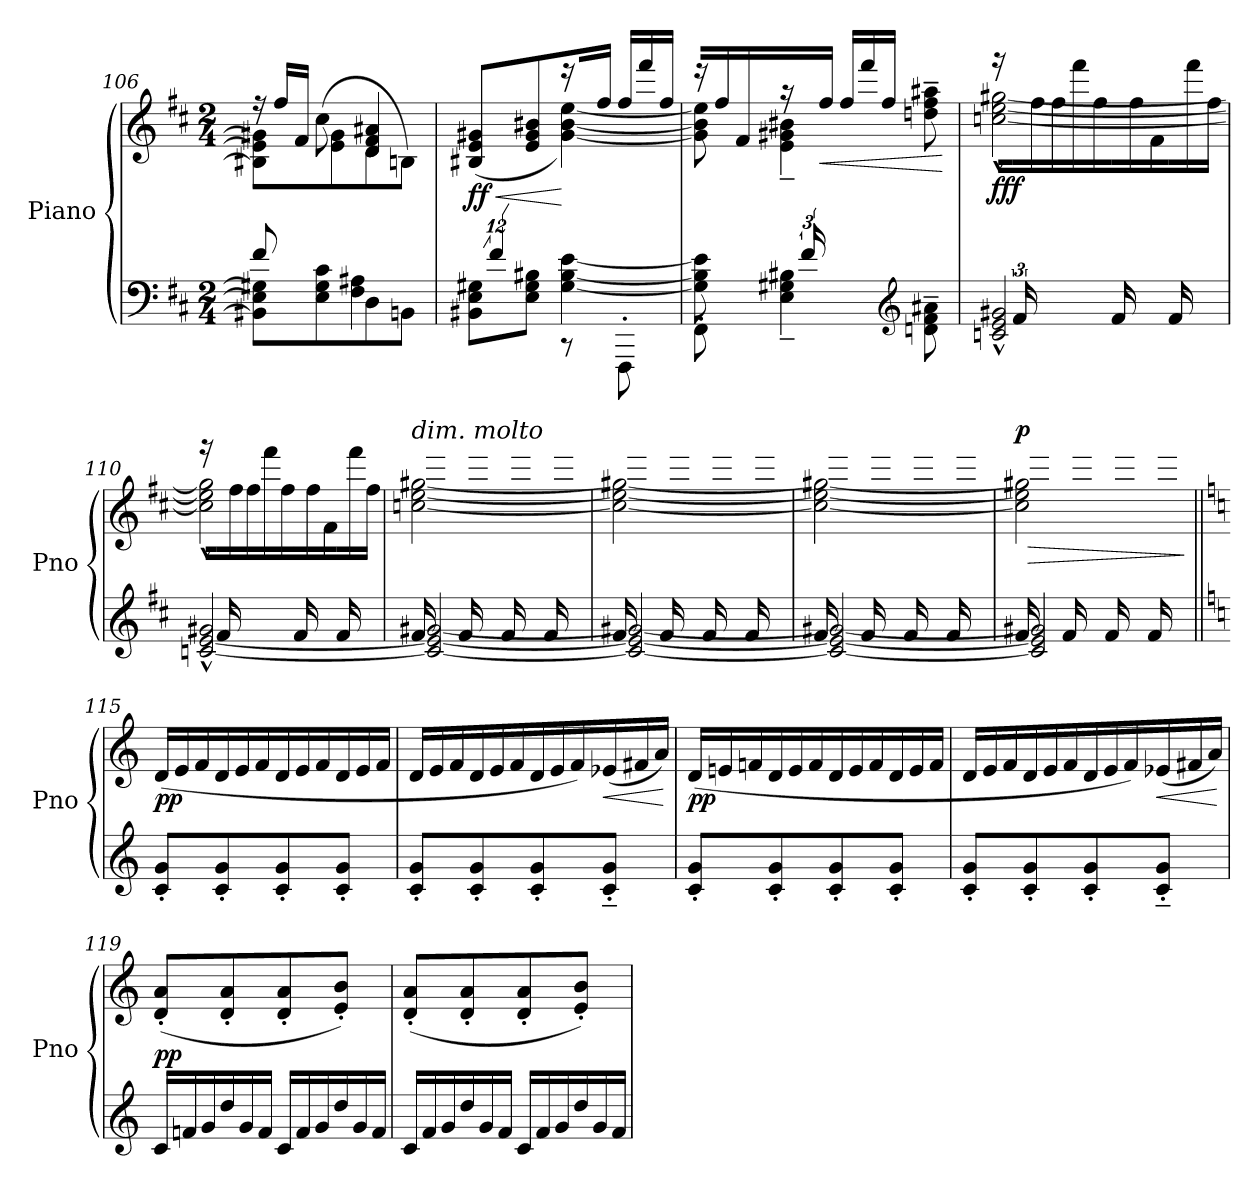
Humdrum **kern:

**kern	**kern	**dynam
*part1	*part1	*part1
*staff2	*staff1	*staff1/2
*I"Piano	*	*
*I'Pno	*	*
*clefF4	*clefG2	*
*k[f#c#]	*k[f#c#]	*
*M2/4	*M2/4	*
=106	=106	=106
*^	*	*
*	*	*Xtuplet	*
*	*	*^	*
8BB#X\] 8E\] 8G#X\]L	8f#/	24r	8B#X\] 8e\] 8g#X\]L	.
.	.	24ff#/LL	.	.
.	.	24f#/JJ	.	.
8E\ 8G#\ 8c#\	8ryy	(<8cc#\	8e\ 8g#\	.
8D\	4F#\ 4A#X\	4d/ 4f#/ 4a#X/	8d\	.
8BBn\J	.	.	8Bn\J)	.
=107	=107	=107	=107	=107
*	*^	*	*	*
!	!	!	!	!	!LO:HP:b
!	!	!	!	!	!LO:DY:n=1:b
24%7ryy	8BB#X\ 8E\ 8G#X\L	4ryy	(<8B#X/ 8e/ 8g#X/L	4ryy	< ff
.	8E\ 8G#\ 8B#X\J	.	8e/ 8g#/ 8b#X/J	.	.
.	[4G#\ [4B#\ [4e\	8r	24r	[4g#\ [4b#\ [4ee\)	[
(>24f#/LL	.	.	24ryy	.	.
6ryy	.	.	24ff#\JJ	.	.
.	.	8FFF#'\	24ff#/LL	.	.
.	.	.	24fff#/	.	.
.	.	.	24ff#/JJ	.	.
!!LO:LB:g=z	!!
=108	=108	=108	=108	=108	=108
6ryy	8G#\] 8B#\] 8e\]	8FF#'\	24r	8g#\] 8b#\] 8ee\]	.
.	.	.	24ff#/LL	.	.
.	.	.	24f#/JJ)	.	.
.	4E\~ 4G#X\~ 4B#X\~	4.ryy	24r	4e\~< 4g#X\~< 4b#X\~<	.
(>24f#/LL	.	.	24ryy	.	.
!	!	!	!	!	!LO:HP:b
24%7ryy	.	.	24ff#\JJ	.	<
.	.	.	24ff#/LL	.	.
.	.	.	24fff#/	.	.
.	.	.	24ff#/JJ	.	.
*clefG2	*	*	*	*	*
.	8dn\~> 8f#\~> 8a#X\~>	.	8ddn\~ 8ff#\~ 8aa#X\~)	8ryy	.
*v	*v	*v	*	*	*
*	*v	*v	*
.	.	[
=109	=109	=109
*^	*^	*
!	!	!	!	!LO:DY:b
24ryy	2cn/^^ 2e/^^ 2g#X/^^	24r	[2ccn\^^ [2ee\^^ [2gg#X\^^	fff
(>24f#/LL	.	24ryy	.	.
6ryy	.	24ff#\JJ	.	.
.	.	24ff#/LL	.	.
.	.	24fff#/	.	.
.	.	24ff#/JJ	.	.
*Xtuplet	*	*	*	*
24f#/LL	.	24ryy	.	.
12ryy	.	24ff#\	.	.
.	.	24f#\JJ	.	.
24f#/LL	.	24ryy	.	.
12ryy	.	24fff#\	.	.
.	.	24ff#\JJ)	.	.
=110	=110	=110	=110	=110
24ryy	[2cn/^^ [2e/^^ 2g#X/^^	24r	2cc\]^^ 2ee\]^^ 2gg#\]^^	.
(>24f#/LL	.	24ryy	.	.
6ryy	.	24ff#\JJ	.	.
.	.	24ff#/LL	.	.
.	.	24fff#/	.	.
.	.	24ff#/JJ	.	.
24f#/LL	.	24ryy	.	.
12ryy	.	24ff#\	.	.
.	.	24f#\JJ	.	.
24f#/LL	.	24ryy	.	.
12ryy	.	24fff#\	.	.
.	.	24ff#\JJ)	.	.
!!LO:LB:g=z	!!
=111	=111	=111	=111	=111
!	!	!LO:TX:a:i:t=dim.     molto	!	!
24f#/LL	2cn/_ 2e/_ [2g#X/	24ryy	[2ccn\ [2ee\ [2gg#X\	.
12ryy	.	24fff#\	.	.
.	.	24ff#\JJ	.	.
24f#/LL	.	24ryy	.	.
12ryy	.	24fff#\	.	.
.	.	24ff#\JJ	.	.
24f#/LL	.	24ryy	.	.
12ryy	.	24fff#\	.	.
.	.	24ff#\JJ	.	.
24f#/LL	.	24ryy	.	.
12ryy	.	24fff#\	.	.
.	.	24ff#\JJ	.	.
=112	=112	=112	=112	=112
24f#/LL	2cn/_ 2e/_ 2g#X/_	24ryy	2ccn\_ 2ee\_ 2gg#X\_	.
12ryy	.	24fff#\	.	.
.	.	24ff#\JJ	.	.
24f#/LL	.	24ryy	.	.
12ryy	.	24fff#\	.	.
.	.	24ff#\JJ	.	.
24f#/LL	.	24ryy	.	.
12ryy	.	24fff#\	.	.
.	.	24ff#\JJ	.	.
24f#/LL	.	24ryy	.	.
12ryy	.	24fff#\	.	.
.	.	24ff#\JJ	.	.
=113	=113	=113	=113	=113
24f#/LL	2cn/_ 2e/_ 2g#X/_	24ryy	2ccn\_ 2ee\_ 2gg#X\_	.
12ryy	.	24fff#\	.	.
.	.	24ff#\JJ	.	.
24f#/LL	.	24ryy	.	.
12ryy	.	24fff#\	.	.
.	.	24ff#\JJ	.	.
24f#/LL	.	24ryy	.	.
12ryy	.	24fff#\	.	.
.	.	24ff#\JJ	.	.
24f#/LL	.	24ryy	.	.
12ryy	.	24fff#\	.	.
.	.	24ff#\JJ	.	.
=114	=114	=114	=114	=114
!	!	!	!	!LO:DY:a
24f#/LL	2cn/] 2e/] 2g#X/]	24ryy	2ccn\] 2ee\] 2gg#X\]	p
!	!	!	!	!LO:HP:b
12ryy	.	24fff#\	.	>
.	.	24ff#\JJ	.	.
24f#/LL	.	24ryy	.	.
12ryy	.	24fff#\	.	.
.	.	24ff#\JJ	.	.
24f#/LL	.	24ryy	.	.
12ryy	.	24fff#\	.	.
.	.	24ff#\JJ	.	.
24f#/LL	.	24ryy	.	.
12ryy	.	24fff#\	.	.
.	.	24ff#\JJ	.	.
*v	*v	*	*	*
*	*v	*v	*
.	.	]
!!LO:PB:g=z
=115||	=115||	=115||
*k[]	*k[]	*
!	!	!LO:DY:b
8c/' 8g/'L	(<24d/LL	pp
.	24e/	.
.	24f/	.
8c/' 8g/'	24d/	.
.	24e/	.
.	24f/	.
8c/' 8g/'	24d/	.
.	24e/	.
.	24f/	.
8c/' 8g/'J	24d/	.
.	24e/	.
.	24f/JJ	.
=116	=116	=116
8c/' 8g/'L	24d/LL	.
.	24e/	.
.	24f/	.
8c/' 8g/'	24d/	.
.	24e/	.
.	24f/	.
8c/' 8g/'	24d/	.
.	24e/	.
.	24f/)	.
!	!	!LO:HP:b
8c/'~ 8g/'~J	(<24e-X/	<
.	24f#X/	.
.	24a/JJ)	.
.	.	[
=117	=117	=117
!	!	!LO:DY:b
8c/' 8g/'L	(<24d/LL	pp
.	24en/	.
.	24fn/	.
8c/' 8g/'	24d/	.
.	24e/	.
.	24f/	.
8c/' 8g/'	24d/	.
.	24e/	.
.	24f/	.
8c/' 8g/'J	24d/	.
.	24e/	.
.	24f/JJ	.
!!LO:LB:g=z
=118	=118	=118
8c/' 8g/'L	24d/LL	.
.	24e/	.
.	24f/	.
8c/' 8g/'	24d/	.
.	24e/	.
.	24f/	.
8c/' 8g/'	24d/	.
.	24e/	.
.	24f/)	.
!	!	!LO:HP:b
8c/'~ 8g/'~J	(<24e-X/	<
.	24f#X/	.
.	24a/JJ)	.
.	.	[
=119	=119	=119
!	!	!LO:DY:a=2
24c/LL	(<8d/' 8a/'L	pp
24fn/	.	.
24g/	.	.
24dd/	8d/' 8a/'	.
24g/	.	.
24f/JJ	.	.
24c/LL	8d/' 8a/'	.
24f/	.	.
24g/	.	.
24dd/	8e/' 8b/'J)	.
24g/	.	.
24f/JJ	.	.
=120	=120	=120
24c/LL	(<8d/' 8a/'L	.
24f/	.	.
24g/	.	.
24dd/	8d/' 8a/'	.
24g/	.	.
24f/JJ	.	.
24c/LL	8d/' 8a/'	.
24f/	.	.
24g/	.	.
24dd/	8e/' 8b/'J)	.
24g/	.	.
24f/JJ	.	.
=	=	=
*-	*-	*-
